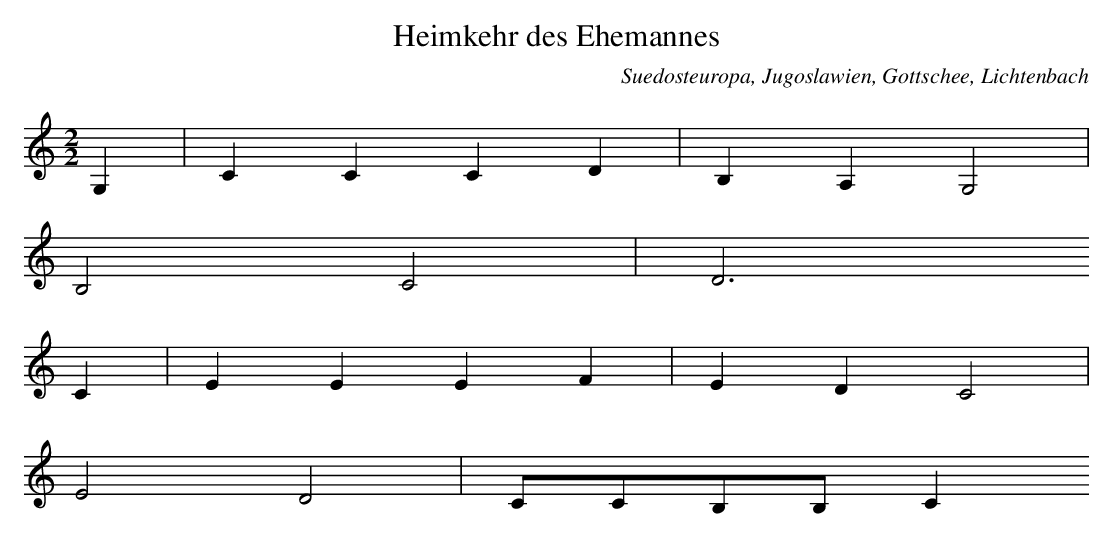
X:1
T: Heimkehr des Ehemannes
O: Suedosteuropa, Jugoslawien, Gottschee, Lichtenbach
M: 2/2
L: 1/8
K: C
G,2 | C2C2C2D2 | B,2A,2G,4 |
B,4C4 | D6
C2 | E2E2E2F2 | E2D2C4 |
E4D4 | CCB,B,C2
